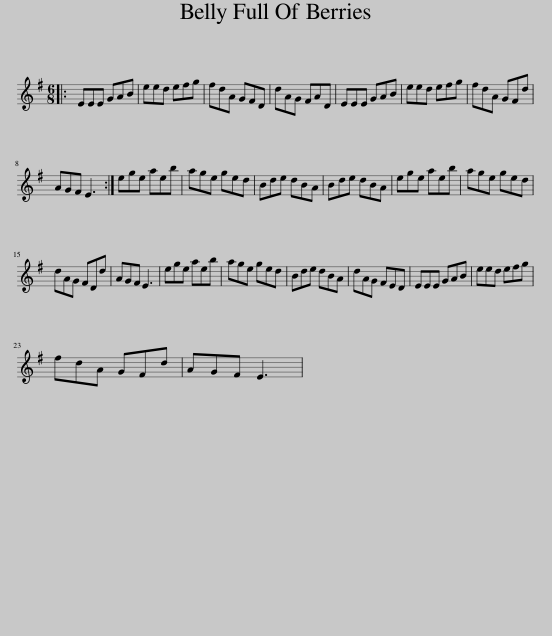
X:1
L:1/8
M:6/8
I:linebreak $
K:Emin
V:1 treble
V:1
|: EEE GAB | eed efg | fdA GFD | dAG FAD | EEE GAB | %5
 eed efg | fdA GFd |$ AGF E3 :| ege aeb | age ged | %10
 Bde dBA | Bde dBA | ege aeb | age ged |$ dAG FDd | %15
 AGF E3 | ege aeb | age ged | Bde dBA | dAG FED | %20
 EEE GAB | eed efg |$ fdA GFd | AGF E3 | %24
